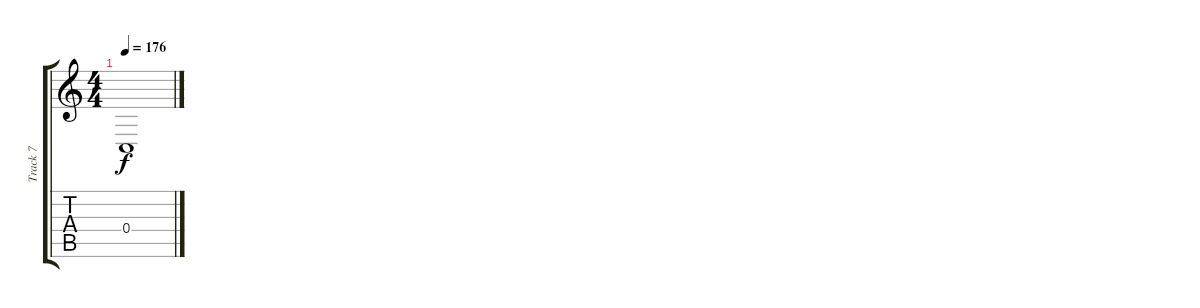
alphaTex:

\track ("Track 7" "Track 7") {instrument pad4choir}
\staff {score tabs}
\tuning (D4 A3 F3 C3 G2 C2) {hide}
\ts (4 4)
\tempo 176
\clef g2
\ks c
0.4{t}.1{dy f}
